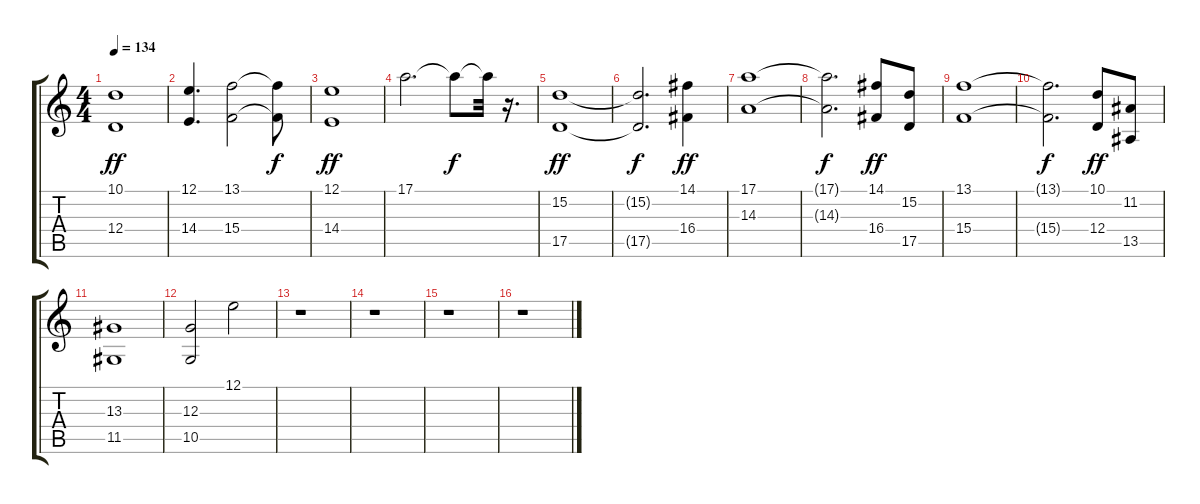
\track "" {instrument stringensemble1}
\staff {score tabs}
\tuning (E4 B3 G3 D3 A2 E2) {hide}
\ts (4 4)
\tempo 134
\clef g2
\ks c
(10.1 12.4).1{dy ff} |
(12.1 14.4).4{d} (13.1 15.4).2 (13.1{t} 15.4{t}).8{dy f} |
(12.1 14.4).1{dy ff} |
17.1.2{d} 17.1{t}.8{dy f} 17.1{t}.32 r.16{d} |
(15.2 17.5).1{dy ff volume 6} |
(15.2{t} 17.5{t}).2{d dy f} (14.1 16.4).4{dy ff} |
(17.1 14.3).1 |
(17.1{t} 14.3{t}).2{d dy f} (14.1 16.4).8{dy ff} (15.2 17.5).8 |
(13.1 15.4).1 |
(13.1{t} 15.4{t}).2{d dy f} (10.1 12.4).8{dy ff} (11.2 13.5).8 |
(13.3 11.5).1 |
(12.3 10.5).2 12.1.2 |
r.1 |
r.1 |
r.1 |
r.1
